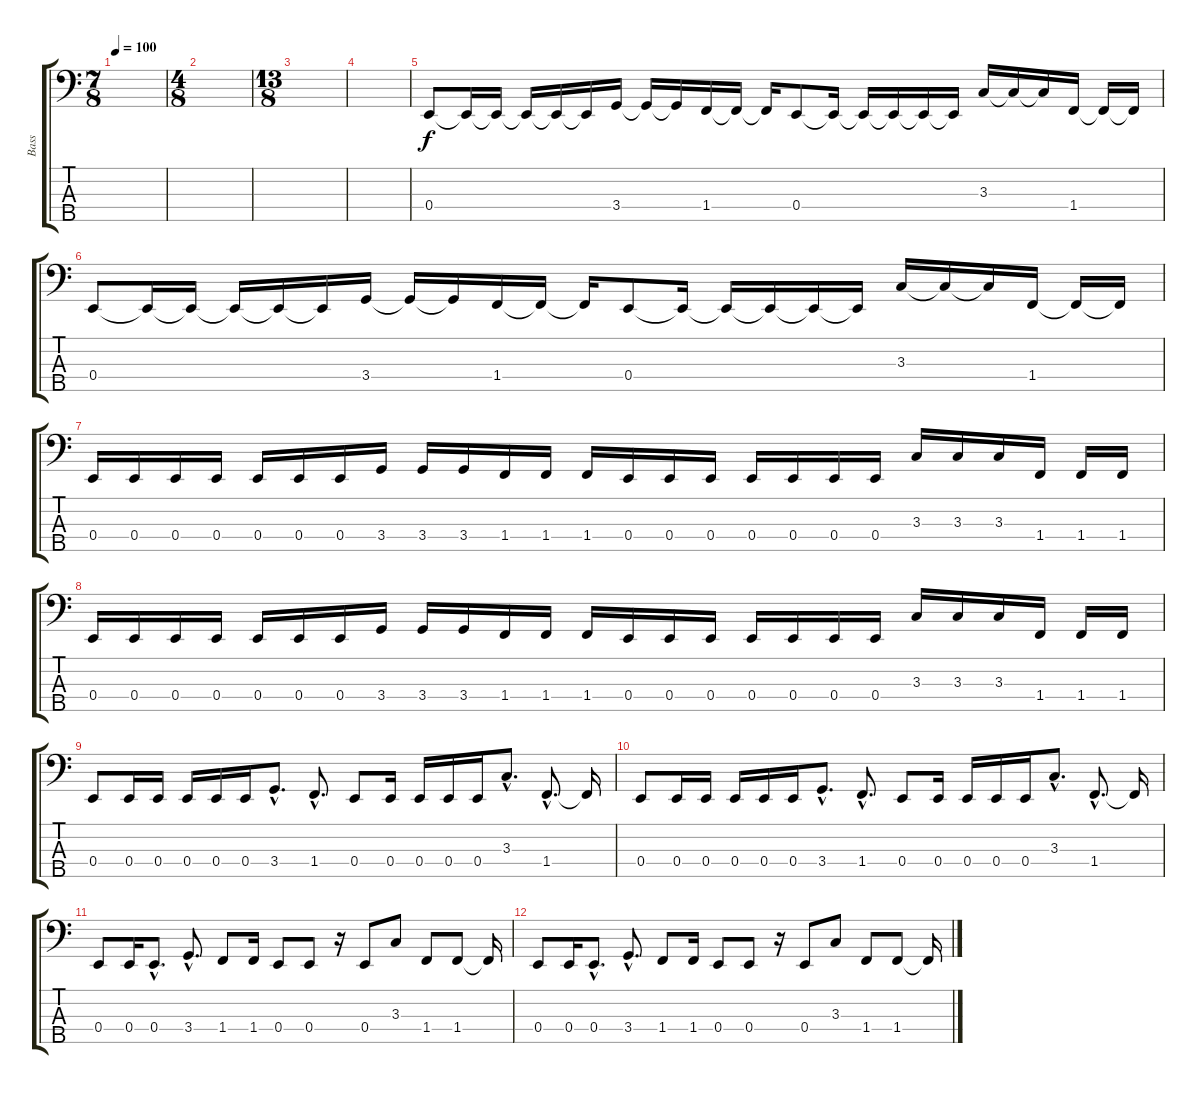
\track ("Bass" "Bass") {instrument slapbass1}
\staff {score tabs}
\tuning (G2 D2 A1 E1 B0) {hide}
\ts (7 8)
\tempo 100
\clef f4
\ks c
|
\ts (4 8)
|
\ts (13 8)
|
|
0.4.8 0.4{t}.16 0.4{t}.16 0.4{t}.16 0.4{t}.16 0.4{t}.16 3.4.16 3.4{t}.16 3.4{t}.16 1.4.16 1.4{t}.16 1.4{t}.16 0.4.8 0.4{t}.16 0.4{t}.16 0.4{t}.16 0.4{t}.16 0.4{t}.16 3.3.16 3.3{t}.16 3.3{t}.16 1.4.16 1.4{t}.16 1.4{t}.16 |
0.4.8 0.4{t}.16 0.4{t}.16 0.4{t}.16 0.4{t}.16 0.4{t}.16 3.4.16 3.4{t}.16 3.4{t}.16 1.4.16 1.4{t}.16 1.4{t}.16 0.4.8 0.4{t}.16 0.4{t}.16 0.4{t}.16 0.4{t}.16 0.4{t}.16 3.3.16 3.3{t}.16 3.3{t}.16 1.4.16 1.4{t}.16 1.4{t}.16 |
0.4.16 0.4.16 0.4.16 0.4.16 0.4.16 0.4.16 0.4.16 3.4.16 3.4.16 3.4.16 1.4.16 1.4.16 1.4.16 0.4.16 0.4.16 0.4.16 0.4.16 0.4.16 0.4.16 0.4.16 3.3.16 3.3.16 3.3.16 1.4.16 1.4.16 1.4.16 |
0.4.16 0.4.16 0.4.16 0.4.16 0.4.16 0.4.16 0.4.16 3.4.16 3.4.16 3.4.16 1.4.16 1.4.16 1.4.16 0.4.16 0.4.16 0.4.16 0.4.16 0.4.16 0.4.16 0.4.16 3.3.16 3.3.16 3.3.16 1.4.16 1.4.16 1.4.16 |
0.4.8 0.4.16 0.4.16 0.4.16 0.4.16 0.4.16 3.4{hac}.8{d} 1.4{hac}.8{d} 0.4.8 0.4.16 0.4.16 0.4.16 0.4.16 3.3{hac}.8{d} 1.4{hac}.8{d} 1.4{t}.16 |
0.4.8 0.4.16 0.4.16 0.4.16 0.4.16 0.4.16 3.4{hac}.8{d} 1.4{hac}.8{d} 0.4.8 0.4.16 0.4.16 0.4.16 0.4.16 3.3{hac}.8{d} 1.4{hac}.8{d} 1.4{t}.16 |
0.4.8 0.4.16 0.4{hac}.8{d} 3.4{hac}.8{d} 1.4.8 1.4.16 0.4.8 0.4.8 r.16 0.4.8 3.3.8 1.4.8 1.4.8 1.4{t}.16 |
0.4.8 0.4.16 0.4{hac}.8{d} 3.4{hac}.8{d} 1.4.8 1.4.16 0.4.8 0.4.8 r.16 0.4.8 3.3.8 1.4.8 1.4.8 1.4{t}.16
